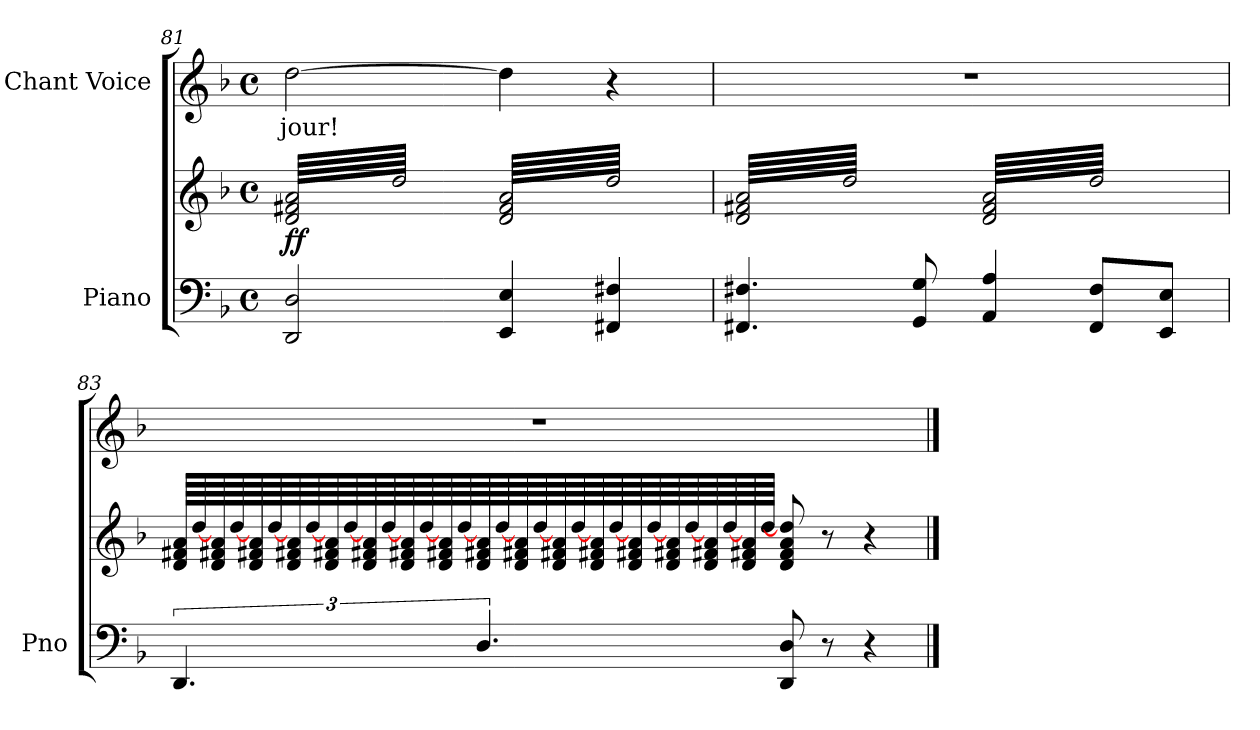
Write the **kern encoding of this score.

**kern	**kern	**dynam	**kern	**text
*part2	*part2	*part2	*part1	*part1
*staff3	*staff2	*staff2/3	*staff1	*staff1
*I"Piano	*	*	*I"Chant Voice	*
*I'Pno	*	*	*	*
*clefF4	*clefG2	*	*clefG2	*
*k[b-]	*k[b-]	*	*k[b-]	*
*M4/4	*M4/4	*	*M4/4	*
*met(c)	*met(c)	*	*met(c)	*
=81	=81	=81	=81	=81
!	!LO:TX:a:B:t=Plus large	!	!	!
!	!	!LO:DY:b	!	!
*	*tremolo	*	*	*
2DD/ 2D/	64d/ 64f#X/ 64a/LLLL	ff	[2dd\	-jour!
.	64dd/	.	.	.
.	64d/ 64f#X/ 64a/	.	.	.
.	64dd/	.	.	.
.	64d/ 64f#X/ 64a/	.	.	.
.	64dd/	.	.	.
.	64d/ 64f#X/ 64a/	.	.	.
.	64dd/	.	.	.
.	64d/ 64f#X/ 64a/	.	.	.
.	64dd/	.	.	.
.	64d/ 64f#X/ 64a/	.	.	.
.	64dd/	.	.	.
.	64d/ 64f#X/ 64a/	.	.	.
.	64dd/	.	.	.
.	64d/ 64f#X/ 64a/	.	.	.
.	64dd/	.	.	.
.	64d/ 64f#X/ 64a/	.	.	.
.	64dd/	.	.	.
.	64d/ 64f#X/ 64a/	.	.	.
.	64dd/	.	.	.
.	64d/ 64f#X/ 64a/	.	.	.
.	64dd/	.	.	.
.	64d/ 64f#X/ 64a/	.	.	.
.	64dd/	.	.	.
.	64d/ 64f#X/ 64a/	.	.	.
.	64dd/	.	.	.
.	64d/ 64f#X/ 64a/	.	.	.
.	64dd/	.	.	.
.	64d/ 64f#X/ 64a/	.	.	.
.	64dd/	.	.	.
.	64d/ 64f#X/ 64a/	.	.	.
.	64dd/JJJJ	.	.	.
4EE/ 4E/	64d/ 64f#/ 64a/LLLL	.	4dd\]	.
.	64dd/	.	.	.
.	64d/ 64f#/ 64a/	.	.	.
.	64dd/	.	.	.
.	64d/ 64f#/ 64a/	.	.	.
.	64dd/	.	.	.
.	64d/ 64f#/ 64a/	.	.	.
.	64dd/	.	.	.
.	64d/ 64f#/ 64a/	.	.	.
.	64dd/	.	.	.
.	64d/ 64f#/ 64a/	.	.	.
.	64dd/	.	.	.
.	64d/ 64f#/ 64a/	.	.	.
.	64dd/	.	.	.
.	64d/ 64f#/ 64a/	.	.	.
.	64dd/	.	.	.
4FF#X/ 4F#X/	64d/ 64f#/ 64a/	.	4r	.
.	64dd/	.	.	.
.	64d/ 64f#/ 64a/	.	.	.
.	64dd/	.	.	.
.	64d/ 64f#/ 64a/	.	.	.
.	64dd/	.	.	.
.	64d/ 64f#/ 64a/	.	.	.
.	64dd/	.	.	.
.	64d/ 64f#/ 64a/	.	.	.
.	64dd/	.	.	.
.	64d/ 64f#/ 64a/	.	.	.
.	64dd/	.	.	.
.	64d/ 64f#/ 64a/	.	.	.
.	64dd/	.	.	.
.	64d/ 64f#/ 64a/	.	.	.
.	64dd/JJJJ	.	.	.
=82	=82	=82	=82	=82
4.FF#X/ 4.F#X/	64d/ 64f#X/ 64a/LLLL	.	1r	.
.	64dd/	.	.	.
.	64d/ 64f#X/ 64a/	.	.	.
.	64dd/	.	.	.
.	64d/ 64f#X/ 64a/	.	.	.
.	64dd/	.	.	.
.	64d/ 64f#X/ 64a/	.	.	.
.	64dd/	.	.	.
.	64d/ 64f#X/ 64a/	.	.	.
.	64dd/	.	.	.
.	64d/ 64f#X/ 64a/	.	.	.
.	64dd/	.	.	.
.	64d/ 64f#X/ 64a/	.	.	.
.	64dd/	.	.	.
.	64d/ 64f#X/ 64a/	.	.	.
.	64dd/	.	.	.
.	64d/ 64f#X/ 64a/	.	.	.
.	64dd/	.	.	.
.	64d/ 64f#X/ 64a/	.	.	.
.	64dd/	.	.	.
.	64d/ 64f#X/ 64a/	.	.	.
.	64dd/	.	.	.
.	64d/ 64f#X/ 64a/	.	.	.
.	64dd/	.	.	.
8GG/ 8G/	64d/ 64f#X/ 64a/	.	.	.
.	64dd/	.	.	.
.	64d/ 64f#X/ 64a/	.	.	.
.	64dd/	.	.	.
.	64d/ 64f#X/ 64a/	.	.	.
.	64dd/	.	.	.
.	64d/ 64f#X/ 64a/	.	.	.
.	64dd/JJJJ	.	.	.
4AA/ 4A/	64d/ 64f#/ 64a/LLLL	.	.	.
.	64dd/	.	.	.
.	64d/ 64f#/ 64a/	.	.	.
.	64dd/	.	.	.
.	64d/ 64f#/ 64a/	.	.	.
.	64dd/	.	.	.
.	64d/ 64f#/ 64a/	.	.	.
.	64dd/	.	.	.
.	64d/ 64f#/ 64a/	.	.	.
.	64dd/	.	.	.
.	64d/ 64f#/ 64a/	.	.	.
.	64dd/	.	.	.
.	64d/ 64f#/ 64a/	.	.	.
.	64dd/	.	.	.
.	64d/ 64f#/ 64a/	.	.	.
.	64dd/	.	.	.
8FF#/ 8F#/L	64d/ 64f#/ 64a/	.	.	.
.	64dd/	.	.	.
.	64d/ 64f#/ 64a/	.	.	.
.	64dd/	.	.	.
.	64d/ 64f#/ 64a/	.	.	.
.	64dd/	.	.	.
.	64d/ 64f#/ 64a/	.	.	.
.	64dd/	.	.	.
8EE/ 8E/J	64d/ 64f#/ 64a/	.	.	.
.	64dd/	.	.	.
.	64d/ 64f#/ 64a/	.	.	.
.	64dd/	.	.	.
.	64d/ 64f#/ 64a/	.	.	.
.	64dd/	.	.	.
.	64d/ 64f#/ 64a/	.	.	.
.	64dd/JJJJ	.	.	.
=83	=83	=83	=83	=83
6.DD/	64d/ 64f#X/ 64a/LLLL	.	1r	.
.	[>64dd/	.	.	.
.	64d/ 64f#X/ 64a/	.	.	.
.	[>64dd/	.	.	.
.	64d/ 64f#X/ 64a/	.	.	.
.	[>64dd/	.	.	.
.	64d/ 64f#X/ 64a/	.	.	.
.	[>64dd/	.	.	.
.	64d/ 64f#X/ 64a/	.	.	.
.	[>64dd/	.	.	.
.	64d/ 64f#X/ 64a/	.	.	.
.	[>64dd/	.	.	.
.	64d/ 64f#X/ 64a/	.	.	.
.	[>64dd/	.	.	.
.	64d/ 64f#X/ 64a/	.	.	.
.	[>64dd/	.	.	.
6.D/	64d/ 64f#X/ 64a/	.	.	.
.	[>64dd/	.	.	.
.	64d/ 64f#X/ 64a/	.	.	.
.	[>64dd/	.	.	.
.	64d/ 64f#X/ 64a/	.	.	.
.	[>64dd/	.	.	.
.	64d/ 64f#X/ 64a/	.	.	.
.	[>64dd/	.	.	.
.	64d/ 64f#X/ 64a/	.	.	.
.	[>64dd/	.	.	.
.	64d/ 64f#X/ 64a/	.	.	.
.	[>64dd/	.	.	.
.	64d/ 64f#X/ 64a/	.	.	.
.	[>64dd/	.	.	.
.	64d/ 64f#X/ 64a/	.	.	.
.	64dd/JJJJ	.	.	.
*	*Xtremolo	*	*	*
8DD/ 8D/	8d/ 8f#/ 8a/ 8dd/]	.	.	.
.	.	.	.	.
.	.	.	.	.
.	.	.	.	.
.	.	.	.	.
.	.	.	.	.
.	.	.	.	.
.	.	.	.	.
8r	8r	.	.	.
.	.	.	.	.
.	.	.	.	.
.	.	.	.	.
.	.	.	.	.
.	.	.	.	.
.	.	.	.	.
.	.	.	.	.
4r	4r	.	.	.
==	==	==	==	==
*-	*-	*-	*-	*-
